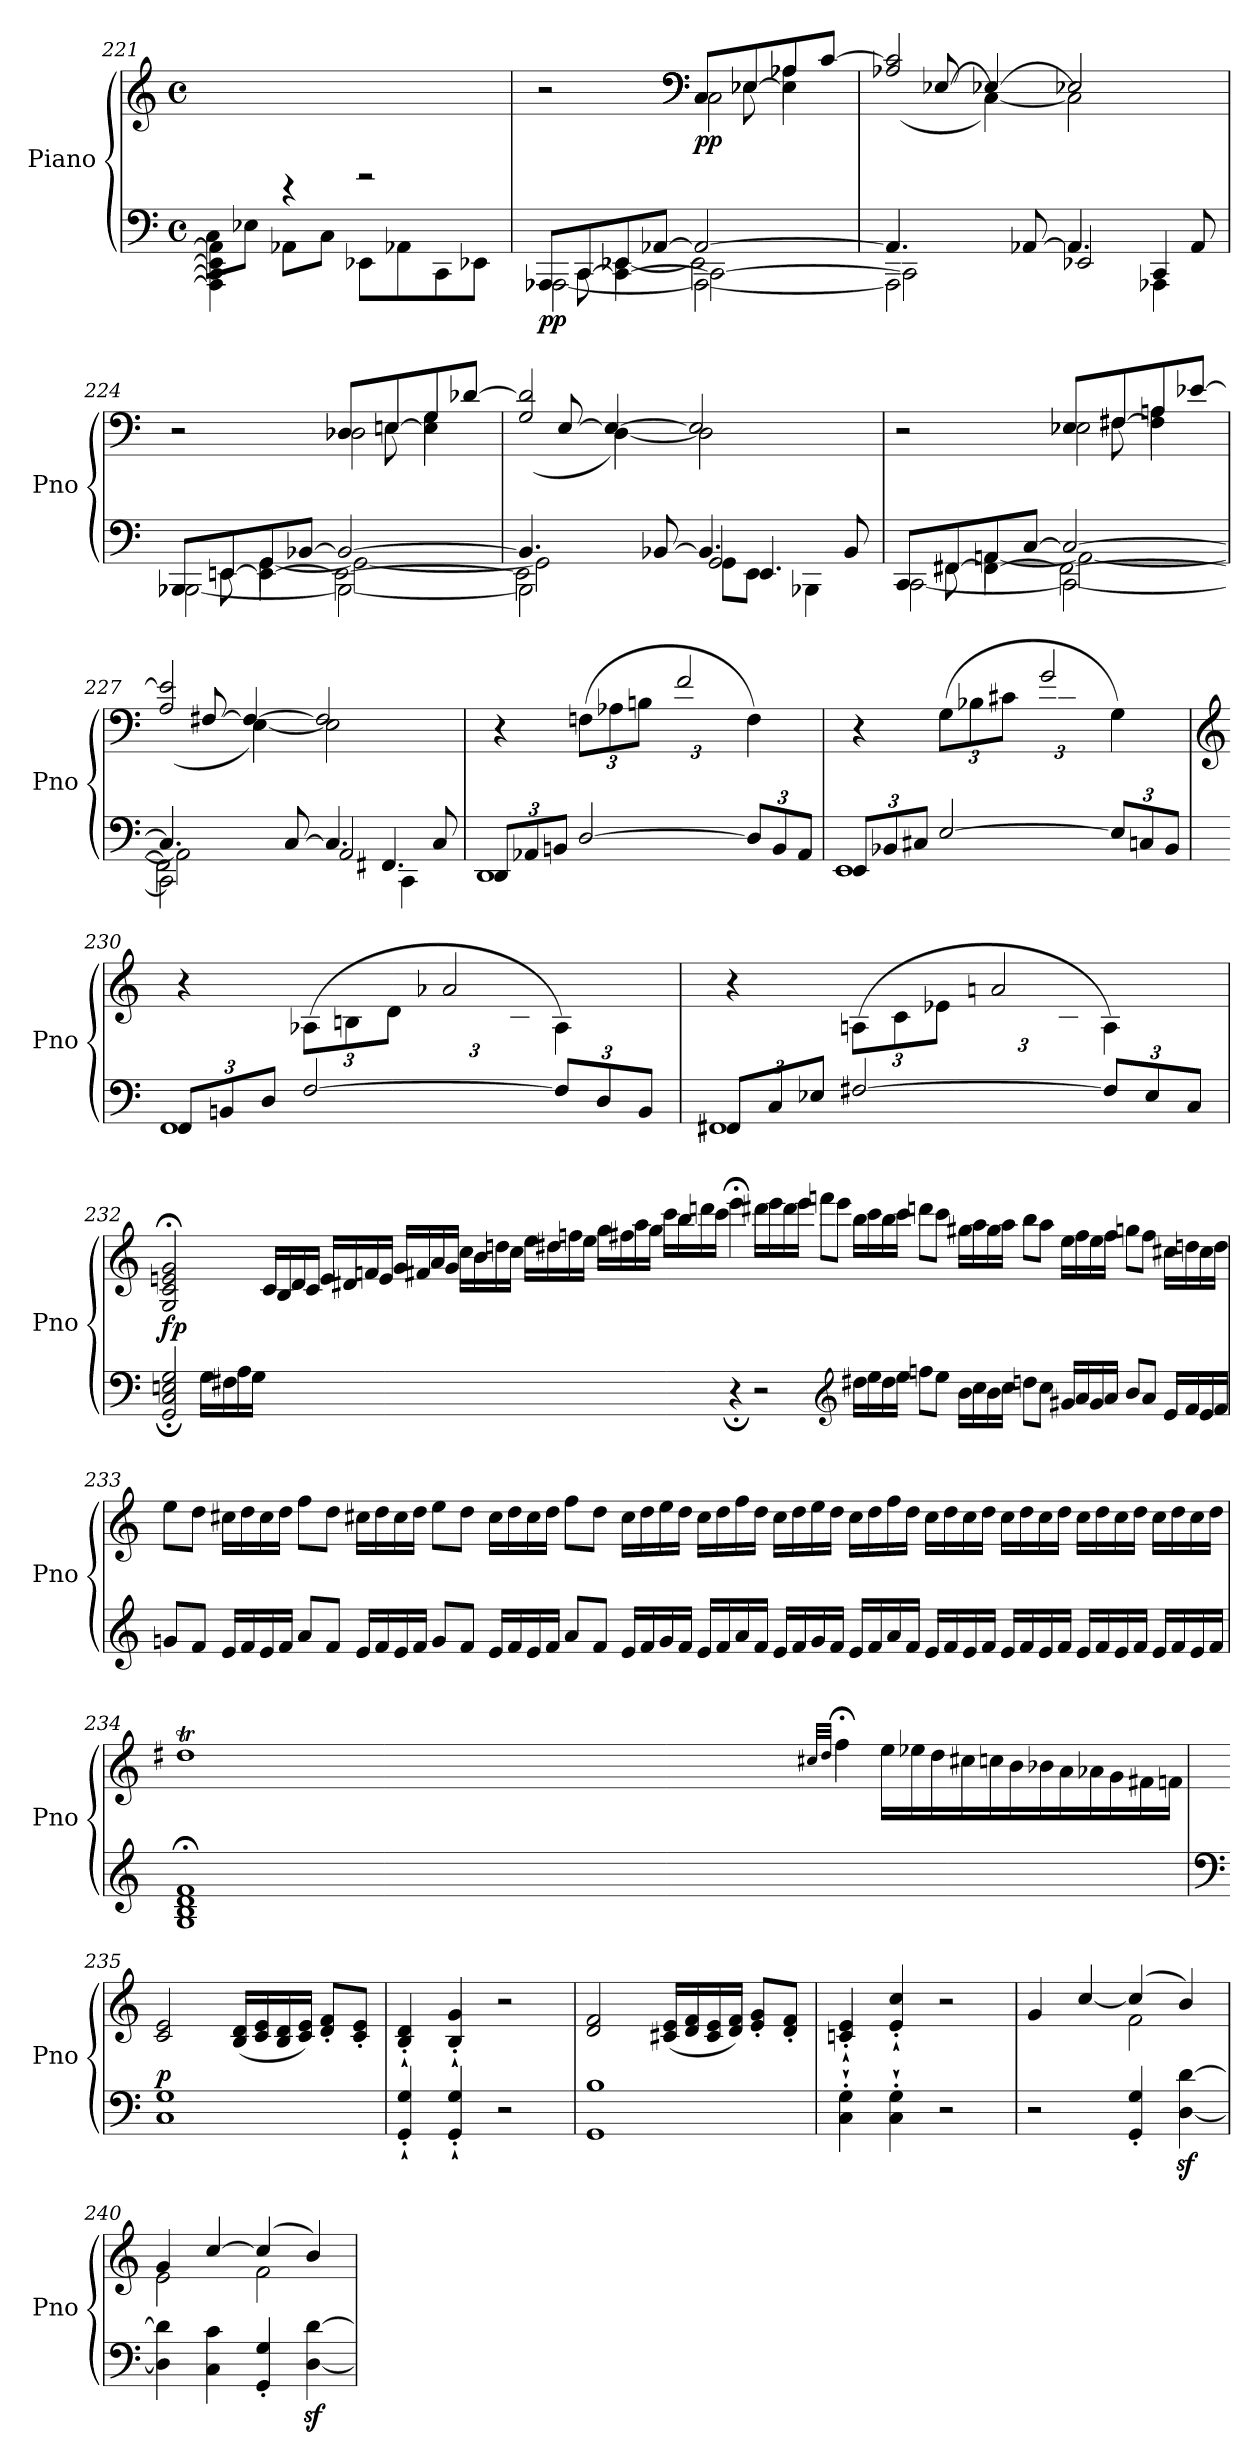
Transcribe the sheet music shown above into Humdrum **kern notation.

**kern	**kern	**dynam
*part1	*part1	*part1
*staff2	*staff1	*staff1/2
*I"Piano	*	*
*I'Pno	*	*
*clefF4	*clefG2	*
*k[]	*k[]	*
*M4/4	*M4/4	*
*met(c)	*met(c)	*
=221	=221	=221
*^	*	*
8C\L	4AAA-\] 4CC\] 4EE-\] 4AA-\]	4ryy	.
8E-X\J	.	.	.
2.ryy	8AA-X\L	4rEE	.
.	8C\J	.	.
.	8EE-X\L	2rGG	.
.	8AA-X\	.	.
.	8CC\	.	.
.	8EE-X\J	.	.
!!LO:LB:g=z
=222	=222	=222	=222
*^	*	*^	*
*	*	*^	*	*^	*
*	*	*	*	*	*	*^	*
!	!	!	!	!	!	!	!	!LO:DY:b=2
8AAA-X/L	[2AAA-\	8ryy	4ryy	2r	2ryy	8ryy	2.ryy	pp
8CC/	.	[8CC\	.	.	.	8ryy@	.	.
8EE-X/	.	4CC\_	[4EE-\	.	.	8ryy@	.	.
[8AA-X/J	.	.	.	.	.	8ryy@	.	.
*	*	*	*	*clefF4	*	*	*	*
!	!	!	!	!	!	!	!	!LO:DY:b
2AA-/_	2AAA-\_	2CC\_	2EE-\]	8C/L	2C\	8ryy@	.	pp
.	.	.	.	8E-X/	.	[8E-\	.	.
.	.	.	.	8A-X/	.	4E-\]	4A-\	.
.	.	.	.	[8c/J	.	.	.	.
*	*	*	*	*	*	*v	*v	*
=223	=223	=223	=223	=223	=223	=223	=223
4.AA-/]	2AAA-\]	2CC\]	2.ryy	2A-X/ 2c/]	(8A-\Lyy	8ryy	.
.	.	.	.	.	8E-X\J	[8E-X/	.
.	.	.	.	.	[4C\)	4E-X/_	.
[8AA-X/	.	.	.	.	.	.	.
4.AA-/]	2EE-X/	8EE-\Lyy	.	2ryy	2C\]	2E-X/]	.
.	.	8CC\Jyy	.	.	.	.	.
.	.	4AAA-X\	4CC/	.	.	.	.
8AA-/	.	.	.	.	.	.	.
=224	=224	=224	=224	=224	=224	=224	=224
*	*	*	*	*	*	*^	*
8BBB-X/L	[2BBB-\	8ryy	4ryy	2r	2ryy	8ryy	2.ryy	.
8EEn/	.	[8EE\	.	.	.	8ryy@	.	.
8GG/	.	4EE\_	[4GG\	.	.	8ryy@	.	.
[8BB-X/J	.	.	.	.	.	8ryy@	.	.
2BB-/_	2BBB-\_	2EE\_	2GG\_	8D-X/L	2D-\	8ryy@	.	.
.	.	.	.	8En/	.	[8E\	.	.
.	.	.	.	8G/	.	4E\]	4G\	.
.	.	.	.	[8d-X/J	.	.	.	.
*	*	*	*	*	*	*v	*v	*
!!LO:LB:g=z
=225	=225	=225	=225	=225	=225	=225	=225
4.BB-/]	2BBB-\]	2EE\]	2GG\]	2G/ 2d-/]	(8G\Lyy	8ryy	.
.	.	.	.	.	8E\J	[8E/	.
.	.	.	.	.	[4D\)	4E/_	.
[8BB-X/	.	.	.	.	.	.	.
4.BB-/]	2GG/	8GG\L	8ryy	2ryy	2D\]	2E/]	.
.	.	8EE\J	4.EE/	.	.	.	.
.	.	4BBB-X\	.	.	.	.	.
8BB-/	.	.	.	.	.	.	.
=226	=226	=226	=226	=226	=226	=226	=226
*	*	*	*	*	*	*^	*
8CC/L	[2CC\	8ryy	4ryy	2r	2ryy	8ryy	2.ryy	.
8FF#X/	.	[8FF#\	.	.	.	8ryy@	.	.
8AAn/	.	4FF#\_	[4AA\	.	.	8ryy@	.	.
[8C/J	.	.	.	.	.	8ryy@	.	.
2C/_	2CC\_	2FF#\_	2AA\_	8E-X/L	2E-\	8ryy@	.	.
.	.	.	.	8F#X/	.	[8F#\	.	.
.	.	.	.	8An/	.	4F#\]	4A\	.
.	.	.	.	[8e-X/J	.	.	.	.
*	*	*	*	*	*	*v	*v	*
=227	=227	=227	=227	=227	=227	=227	=227
4.C/]	2CC\]	2FF#\]	2AA\]	2A/ 2e-/]	(8A\Lyy	8ryy	.
.	.	.	.	.	8F#X\J	[8F#/	.
.	.	.	.	.	[4E\)	4F#/_	.
[8C/	.	.	.	.	.	.	.
4.C/]	8AA\Lyy	2AA/	8ryy	2ryy	2E\]	2F#/]	.
.	8FF#X\J	.	4.FF#X/	.	.	.	.
.	4CC\	.	.	.	.	.	.
8C/	.	.	.	.	.	.	.
*v	*v	*v	*v	*	*	*	*
*	*v	*v	*v	*
!!LO:LB:g=z
=228	=228	=228
*Xbrackettup	*	*
*^	*^	*
!	!	!	!	!LO:DY:b
12DD/L	1DD	4r	2ryy	other-dynamics
12AA-X/	.	.	.	.
12BBn/J	.	.	.	.
*	*	*Xbrackettup	*	*
[2D/	.	(>12Fn\L	.	.
.	.	12A-X\	.	.
.	.	12Bn\J	.	.
.	.	12fn\Lyy	2f/	.
.	.	12B\	.	.
.	.	12A-\J	.	.
12D/L]	.	4F\)	.	.
12BB/	.	.	.	.
12AA-/J	.	.	.	.
=229	=229	=229	=229	=229
12EE/L	1EE	4r	2ryy	.
12BB-X/	.	.	.	.
12C#X/J	.	.	.	.
[2E/	.	(>12G\L	.	.
.	.	12B-X\	.	.
.	.	12c#X\J	.	.
.	.	12g\Lyy	2g/	.
.	.	12c#\	.	.
.	.	12B-\J	.	.
12E/L]	.	4G\)	.	.
12Cn/	.	.	.	.
12BB-/J	.	.	.	.
!!LO:LB:g=z	!!
=230	=230	=230	=230	=230
*	*	*clefG2	*	*
12FF/L	1FF	4r	2ryy	.
12BBn/	.	.	.	.
12D/J	.	.	.	.
[2F/	.	(>12A-X\L	.	.
.	.	12Bn\	.	.
.	.	12d\J	.	.
.	.	12a-X\Lyy	2a-/	.
.	.	12d\	.	.
.	.	12B\J	.	.
12F/L]	.	4A-\)	.	.
12D/	.	.	.	.
12BB/J	.	.	.	.
=231	=231	=231	=231	=231
12FF#X/L	1FF#	4r	2ryy	.
12C/	.	.	.	.
12E-X/J	.	.	.	.
[2F#X/	.	(>12An\L	.	.
.	.	12c\	.	.
.	.	12e-X\J	.	.
.	.	12a\Lyy	2an/	.
.	.	12e-\	.	.
.	.	12c\J	.	.
12F#/L]	.	4A\)	.	.
12E-/	.	.	.	.
12C/J	.	.	.	.
*	*	*v	*v	*
!!LO:PB:g=z
=232	=232	=232	=232
!	!	!	!LO:DY:a=2
2ryy	2GG/; 2C/; 2En/; 2G/;	2G/;< 2c/;< 2en/;< 2g/;<	fp
16G\LL	2ryy	4ryy	.
16F#X\	.	.	.
16A\	.	.	.
16G\JJ	.	.	.
1ryy	.	16c/LL	.
.	.	16B/	.
.	.	16d/	.
.	.	16c/JJ	.
.	2ryy	16e/LL	.
.	.	16d#X/	.
.	.	16fn/	.
.	.	16e/JJ	.
.	.	16g/LL	.
.	.	16f#X/	.
.	.	16a/	.
.	.	16g/JJ	.
.	2ryy	16cc\LL	.
.	.	16b\	.
.	.	16ddn\	.
.	.	16cc\JJ	.
1ryy	.	16ee\LL	.
.	.	16dd#X\	.
.	.	16ffn\	.
.	.	16ee\JJ	.
.	2ryy	16gg\LL	.
.	.	16ff#X\	.
.	.	16aa\	.
.	.	16gg\JJ	.
.	.	16ccc\LL	.
.	.	16bb\	.
.	.	16dddn\	.
.	.	16ccc\JJ	.
.	4r;<	4eee;<\	.
1ryy	2r	16ddd#X\LL	.
.	.	16eee\	.
.	.	16ddd#\	.
.	.	16eee\JJ	.
.	.	8fffn\L	.
.	.	8eee\J	.
*clefG2	*	*	*
.	16dd#X\LL	16bb\LL	.
.	16ee\	16ccc\	.
.	16dd#\	16bb\	.
.	16ee\JJ	16ccc\JJ	.
.	8ffn\L	8dddn\L	.
.	8ee\J	8ccc\J	.
1ryy	16b\LL	16gg#X\LL	.
.	16cc\	16aa\	.
.	16b\	16gg#\	.
.	16cc\JJ	16aa\JJ	.
.	8ddn\L	8bb\L	.
.	8cc\J	8aa\J	.
.	16g#X/LL	16ee\LL	.
.	16a/	16ff#\	.
.	16g#/	16ee\	.
.	16a/JJ	16ff#\JJ	.
.	8b/L	8ggn\L	.
.	8a/J	8ff#\J	.
4ryy	16e/LL	16cc#X\LL	.
.	16f/	16ddn\	.
.	16e/	16cc#\	.
.	16f/JJ	16dd\JJ	.
*v	*v	*	*
!!LO:LB:g=z
=233	=233	=233
8gn/L	8ee\L	.
8f/J	8dd\J	.
16e/LL	16cc#X\LL	.
16f/	16dd\	.
16e/	16cc#\	.
16f/JJ	16dd\JJ	.
8a/L	8ff\L	.
8f/J	8dd\J	.
16e/LL	16cc#X\LL	.
16f/	16dd\	.
16e/	16cc#\	.
16f/JJ	16dd\JJ	.
8g/L	8ee\L	.
8f/J	8dd\J	.
16e/LL	16cc#\LL	.
16f/	16dd\	.
16e/	16cc#\	.
16f/JJ	16dd\JJ	.
8a/L	8ff\L	.
8f/J	8dd\J	.
16e/LL	16cc#\LL	.
16f/	16dd\	.
16g/	16ee\	.
16f/JJ	16dd\JJ	.
16e/LL	16cc#\LL	.
16f/	16dd\	.
16a/	16ff\	.
16f/JJ	16dd\JJ	.
16e/LL	16cc#\LL	.
16f/	16dd\	.
16g/	16ee\	.
16f/JJ	16dd\JJ	.
16e/LL	16cc#\LL	.
16f/	16dd\	.
16a/	16ff\	.
16f/JJ	16dd\JJ	.
16e/LL	16cc#\LL	.
16f/	16dd\	.
16e/	16cc#\	.
16f/JJ	16dd\JJ	.
16e/LL	16cc#\LL	.
16f/	16dd\	.
16e/	16cc#\	.
16f/JJ	16dd\JJ	.
16e/LL	16cc#\LL	.
16f/	16dd\	.
16e/	16cc#\	.
16f/JJ	16dd\JJ	.
16e/LL	16cc#\LL	.
16f/	16dd\	.
16e/	16cc#\	.
16f/JJ	16dd\JJ	.
!!LO:LB:g=z
=234	=234	=234
*	*^	*
1G; 1B; 1d; 1f;	1dd#Xt	32eeyy	.
.	.	32dd#yy	.
.	.	32eeyy	.
.	.	32dd#yy	.
.	.	32eeyy	.
.	.	32dd#yy	.
.	.	32eeyy	.
.	.	32dd#yy	.
.	.	32eeyy	.
.	.	32dd#yy	.
.	.	32eeyy	.
.	.	32dd#yy	.
.	.	32eeyy	.
.	.	32dd#yy	.
.	.	32eeyy	.
.	.	32dd#yy	.
.	.	32eeyy	.
.	.	32dd#yy	.
.	.	32eeyy	.
.	.	32dd#yy	.
.	.	32eeyy	.
.	.	32dd#yy	.
.	.	32eeyy	.
.	.	32dd#yy	.
.	.	32eeyy	.
.	.	32dd#yy	.
.	.	32eeyy	.
.	.	32dd#yy	.
.	.	32eeyy	.
.	.	32dd#yy	.
.	.	32eeyy	.
.	.	32dd#yy	.
.	32qcc#X/LLL	.	.
.	32qdd#/JJJ	.	.
1ryy	4ff;<\	1ryy	.
.	16ee\LL	.	.
.	16ee-X\	.	.
.	16dd#\	.	.
.	16cc#X\	.	.
.	16ccn\	.	.
.	16b\	.	.
.	16b-X\	.	.
.	16a\	.	.
.	16a-X\	.	.
.	16g\	.	.
.	16f#X\	.	.
.	16fn\JJ	.	.
*	*v	*v	*
!!LO:LB:g=z
=235	=235	=235
*clefF4	*	*
!	!	!LO:DY:a=2
1C 1G	2c/ 2e/	p
.	(16B/ 16d/LL	.
.	16c/ 16e/	.
.	16B/ 16d/	.
.	16c/ 16e/JJ)	.
.	8d/' 8f/'L	.
.	8c/' 8e/'J	.
=236	=236	=236
4GG/'` 4G/'`	4B/`' 4d/`'	.
4GG/'` 4G/'`	4B/`' 4g/`'	.
2r	2r	.
=237	=237	=237
1GG 1B	2d/ 2f/	.
.	(16c#X/ 16e/LL	.
.	16d/ 16f/	.
.	16c#/ 16e/	.
.	16d/ 16f/JJ)	.
.	8e/' 8g/'L	.
.	8d/' 8f/'J	.
=238	=238	=238
4C\'` 4G\'`	4cn/`' 4e/`'	.
4C\'` 4G\'`	4e/`' 4cc/`'	.
2r	2r	.
!!LO:LB:g=z
=239	=239	=239
*	*^	*
2r	4g/	2ryy	.
.	[4cc/	.	.
4GG/' 4G/'	(4cc/]	2f\	.
[4D\z< [4d\z<	4b/)	.	.
=240	=240	=240	=240
4D\] 4d\]	4g/	2e\	.
4C\ 4c\	[4cc/	.	.
4GG/' 4G/'	(4cc/]	2f\	.
[4D\z< [4d\z<	4b/)	.	.
*	*v	*v	*
=	=	=
*-	*-	*-
